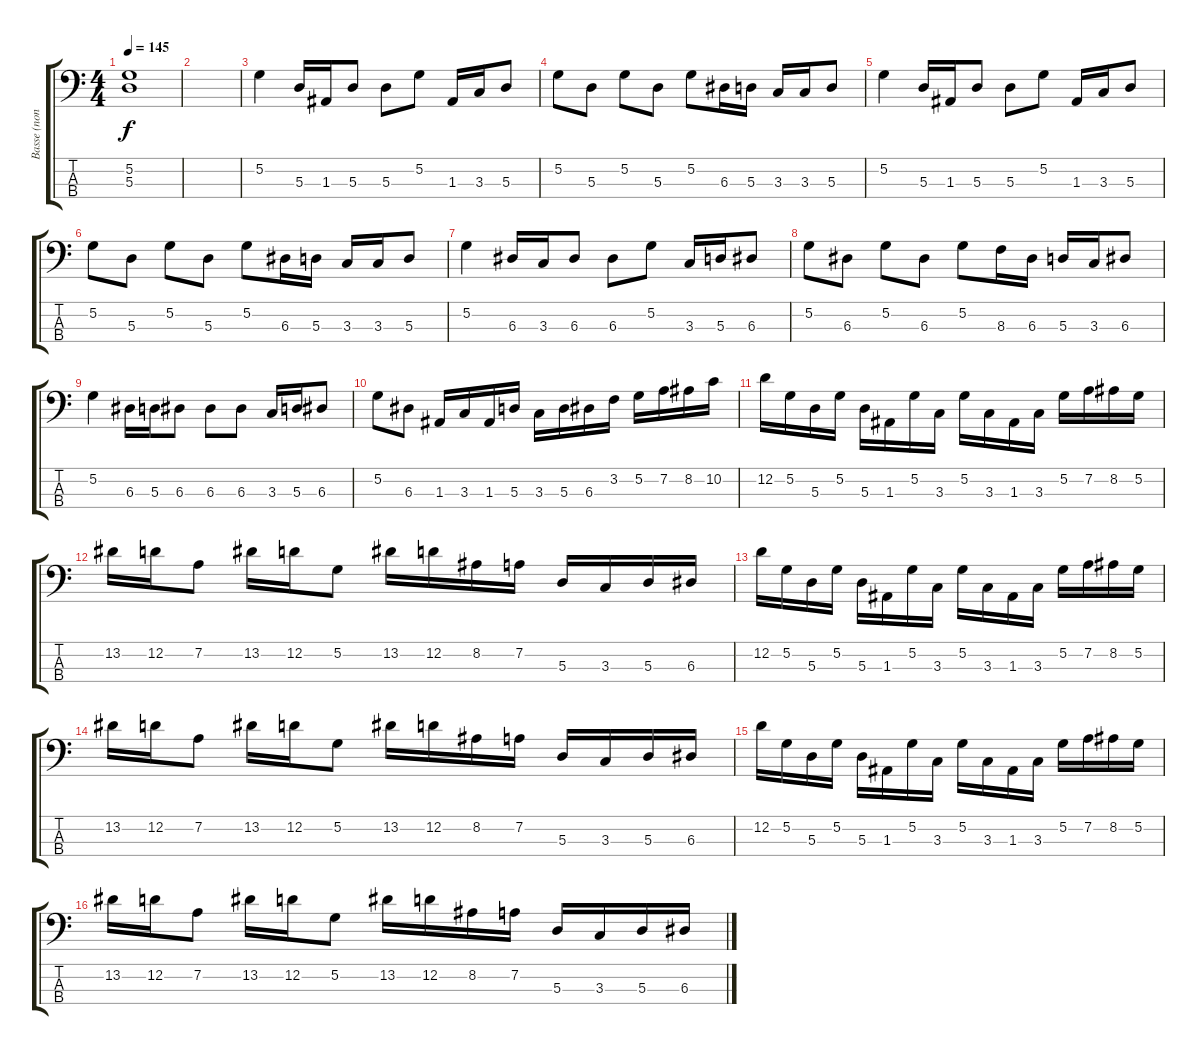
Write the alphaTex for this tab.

\track ("Basse (non finie)" "Basse (non") {instrument electricbassfinger}
\staff {score tabs}
\tuning (G2 D2 A1 E1) {hide}
\ts (4 4)
\tempo 145
\clef f4
\ks c
(5.2{t} 5.3{t}).1{dy f} |
|
5.2.4 5.3.16 1.3.16 5.3.8 5.3.8 5.2.8 1.3.16 3.3.16 5.3.8 |
5.2.8 5.3.8 5.2.8 5.3.8 5.2.8 6.3.16 5.3.16 3.3.16 3.3.16 5.3.8 |
5.2.4 5.3.16 1.3.16 5.3.8 5.3.8 5.2.8 1.3.16 3.3.16 5.3.8 |
5.2.8 5.3.8 5.2.8 5.3.8 5.2.8 6.3.16 5.3.16 3.3.16 3.3.16 5.3.8 |
5.2.4 6.3.16 3.3.16 6.3.8 6.3.8 5.2.8 3.3.16 5.3.16 6.3.8 |
5.2.8 6.3.8 5.2.8 6.3.8 5.2.8 8.3.16 6.3.16 5.3.16 3.3.16 6.3.8 |
5.2.4 6.3.16 5.3.16 6.3.8 6.3.8 6.3.8 3.3.16 5.3.16 6.3.8 |
5.2.8 6.3.8 1.3.16 3.3.16 1.3.16 5.3.16 3.3.16 5.3.16 6.3.16 3.2.16 5.2.16 7.2.16 8.2.16 10.2.16 |
12.2.16 5.2.16 5.3.16 5.2.16 5.3.16 1.3.16 5.2.16 3.3.16 5.2.16 3.3.16 1.3.16 3.3.16 5.2.16 7.2.16 8.2.16 5.2.16 |
13.2.16 12.2.16 7.2.8 13.2.16 12.2.16 5.2.8 13.2.16 12.2.16 8.2.16 7.2.16 5.3.16 3.3.16 5.3.16 6.3.16 |
12.2.16 5.2.16 5.3.16 5.2.16 5.3.16 1.3.16 5.2.16 3.3.16 5.2.16 3.3.16 1.3.16 3.3.16 5.2.16 7.2.16 8.2.16 5.2.16 |
13.2.16 12.2.16 7.2.8 13.2.16 12.2.16 5.2.8 13.2.16 12.2.16 8.2.16 7.2.16 5.3.16 3.3.16 5.3.16 6.3.16 |
12.2.16 5.2.16 5.3.16 5.2.16 5.3.16 1.3.16 5.2.16 3.3.16 5.2.16 3.3.16 1.3.16 3.3.16 5.2.16 7.2.16 8.2.16 5.2.16 |
13.2.16 12.2.16 7.2.8 13.2.16 12.2.16 5.2.8 13.2.16 12.2.16 8.2.16 7.2.16 5.3.16 3.3.16 5.3.16 6.3.16
